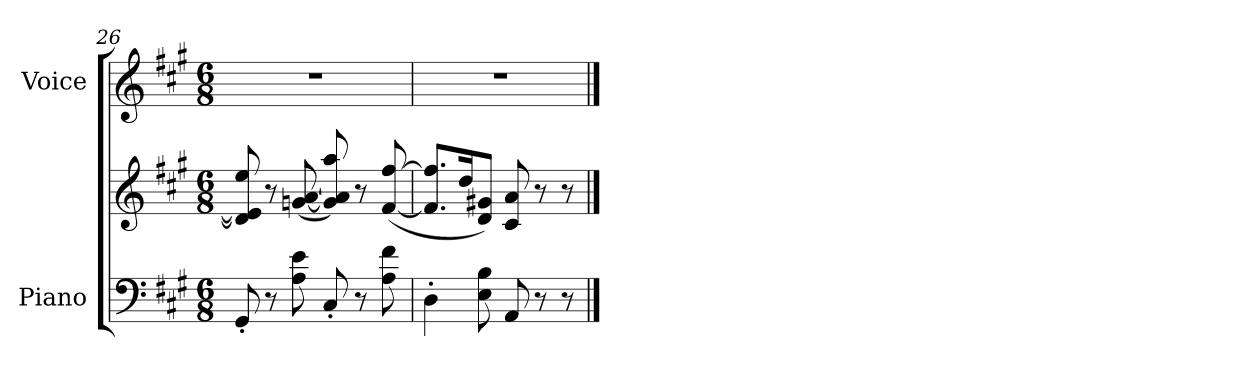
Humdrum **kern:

**kern	**kern	**kern
*part2	*part2	*part1
*staff3	*staff2	*staff1
*I"Piano	*	*I"Voice
*I'Pno	*	*
*clefF4	*clefG2	*clefG2
*k[f#c#g#]	*k[f#c#g#]	*k[f#c#g#]
*M6/8	*M6/8	*M6/8
=26	=26	=26
8GG#'/	8d/] 8e/] 8ee/	2.r
8r	8r	.
8A\ 8e\	(>[8gn/ [8a/	.
8C#'/	8g/] 8a/] 8aa/)	.
8r	8r	.
8A\ 8f#\	(>[8f#/ [8ff#/	.
=27	=27	=27
4D'\	8.f#/] 8.ff#/]L	2.r
.	16dd/K	.
8E\ 8B\	8d/ 8g#X/J)	.
8AA/	8c#/ 8a/	.
8r	8r	.
8r	8r	.
==	==	==
*-	*-	*-
